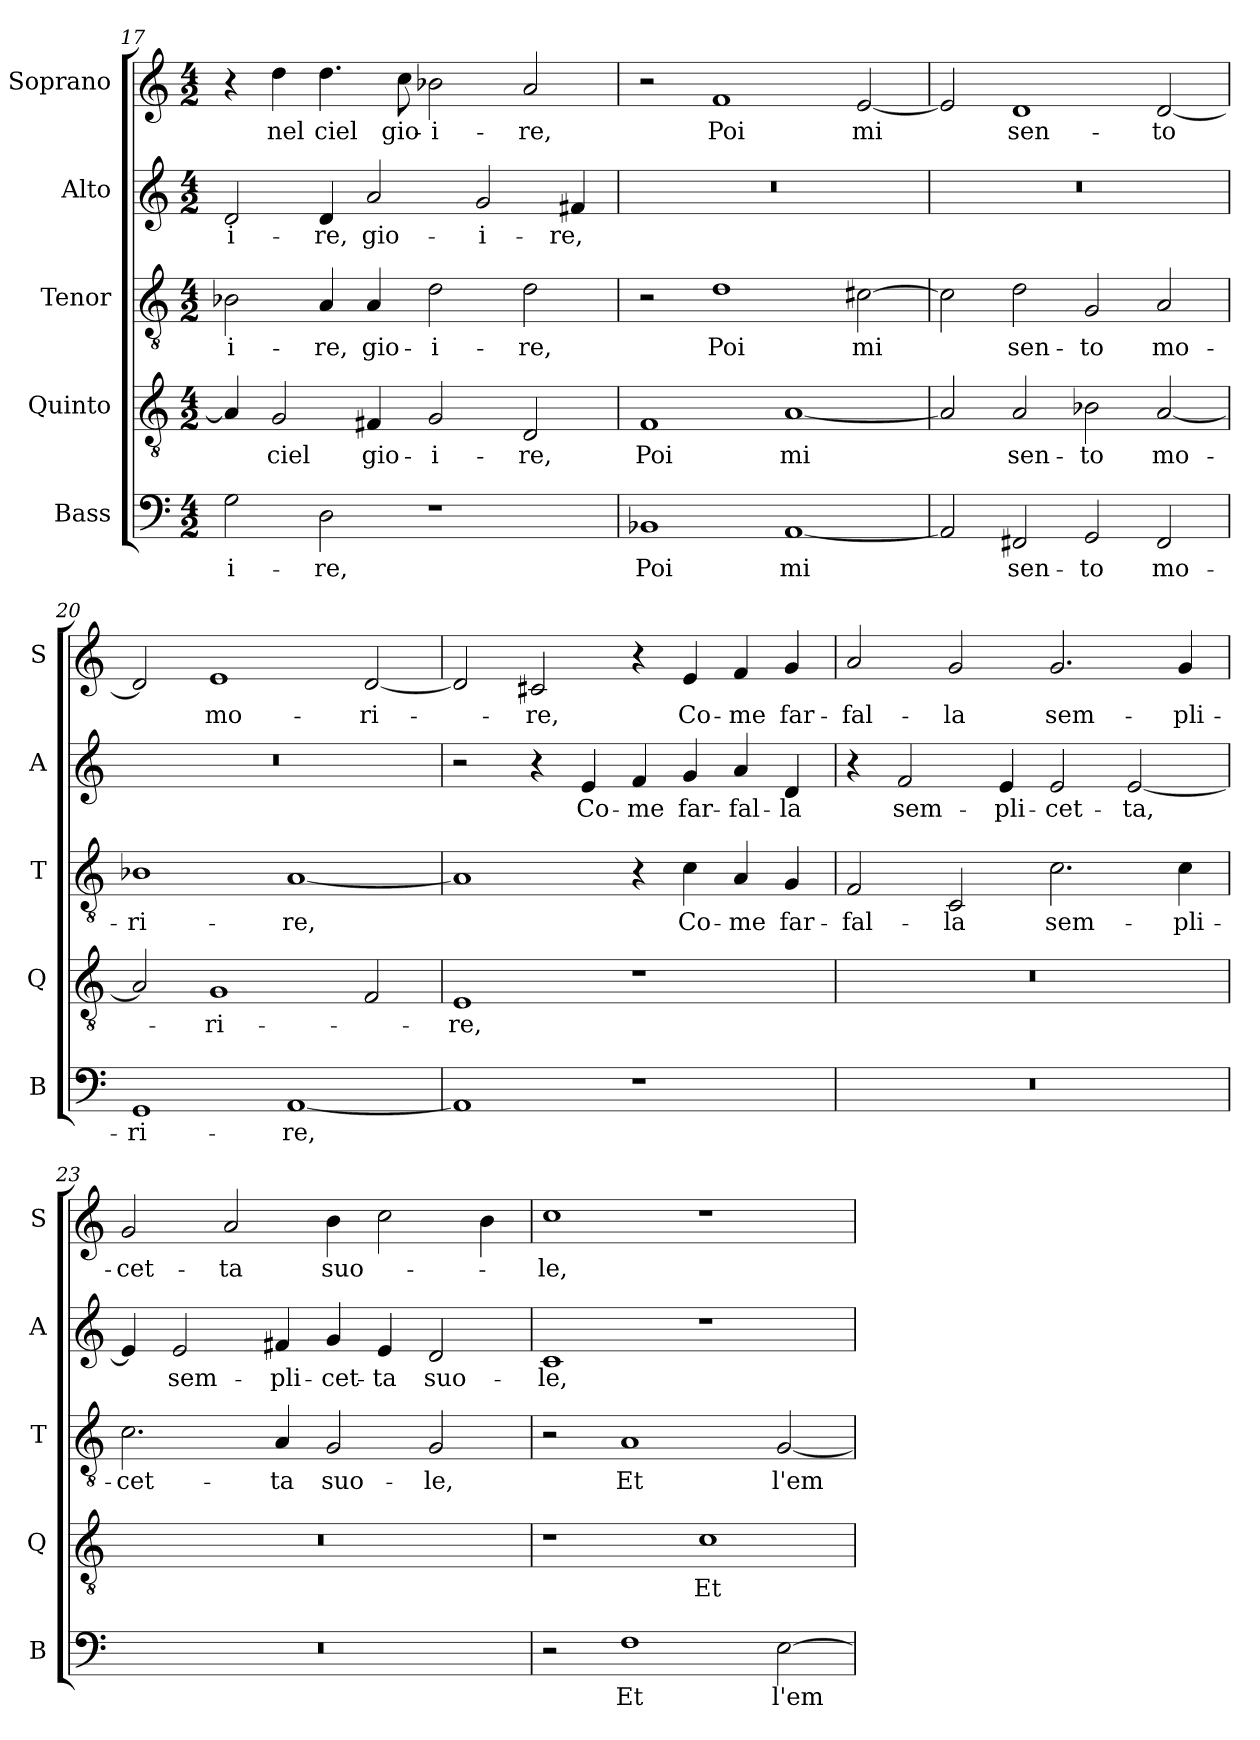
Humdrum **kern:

**kern	**text	**kern	**text	**kern	**text	**kern	**text	**kern	**text
*part5	*part5	*part4	*part4	*part3	*part3	*part2	*part2	*part1	*part1
*staff5	*staff5	*staff4	*staff4	*staff3	*staff3	*staff2	*staff2	*staff1	*staff1
*I"Bass	*	*I"Quinto	*	*I"Tenor	*	*I"Alto	*	*I"Soprano	*
*I'B	*	*I'Q	*	*I'T	*	*I'A	*	*I'S	*
!!LO:LB:g=z
*clefF4	*	*clefGv2	*	*clefGv2	*	*clefG2	*	*clefG2	*
*k[]	*	*k[]	*	*k[]	*	*k[]	*	*k[]	*
*C:	*	*C:	*	*C:	*	*C:	*	*C:	*
*M4/2	*	*M4/2	*	*M4/2	*	*M4/2	*	*M4/2	*
=17	=17	=17	=17	=17	=17	=17	=17	=17	=17
!	!LO:LY:b	!	!	!	!LO:LY:b	!	!LO:LY:b	!	!
2G\	-i-	4A/]	.	2B-X\	-i-	2d/	-i-	4r	.
!	!	!	!LO:LY:b	!	!	!	!	!	!LO:LY:b
.	.	2G/	ciel	.	.	.	.	4dd\	nel
!	!LO:LY:b	!	!	!	!LO:LY:b	!	!LO:LY:b	!	!LO:LY:b
2D\	-re,	.	.	4A/	-re,	4d/	-re,	4.dd\	ciel
!	!	!	!LO:LY:b	!	!LO:LY:b	!	!LO:LY:b	!	!
.	.	4F#X/	gio-	4A/	gio-	2a/	gio-	.	.
!	!	!	!	!	!	!	!	!	!LO:LY:b
.	.	.	.	.	.	.	.	8cc\	gio-
!	!	!	!LO:LY:b	!	!LO:LY:b	!	!	!	!LO:LY:b
1r	.	2G/	-i-	2d\	-i-	.	.	2b-X\	-i-
!	!	!	!	!	!	!	!LO:LY:b	!	!
.	.	.	.	.	.	2g/	-i-	.	.
!	!	!	!LO:LY:b	!	!LO:LY:b	!	!	!	!LO:LY:b
.	.	2D/	-re,	2d\	-re,	.	.	2a/	-re,
!	!	!	!	!	!	!	!LO:LY:b	!	!
.	.	.	.	.	.	4f#X/	-re,	.	.
=18	=18	=18	=18	=18	=18	=18	=18	=18	=18
!	!LO:LY:b	!	!LO:LY:b	!	!	!	!	!	!
1BB-X	Poi	1F	Poi	2r	.	0r	.	2r	.
!	!	!	!	!	!LO:LY:b	!	!	!	!LO:LY:b
.	.	.	.	1d	Poi	.	.	1f	Poi
!	!LO:LY:b	!	!LO:LY:b	!	!	!	!	!	!
[1AA	mi	[1A	mi	.	.	.	.	.	.
!	!	!	!	!	!LO:LY:b	!	!	!	!LO:LY:b
.	.	.	.	[2c#X\	mi	.	.	[2e/	mi
=19	=19	=19	=19	=19	=19	=19	=19	=19	=19
2AA/]	.	2A/]	.	2c#\]	.	0r	.	2e/]	.
!	!LO:LY:b	!	!LO:LY:b	!	!LO:LY:b	!	!	!	!LO:LY:b
2FF#X/	sen-	2A/	sen-	2d\	sen-	.	.	1d	sen-
!	!LO:LY:b	!	!LO:LY:b	!	!LO:LY:b	!	!	!	!
2GG/	-to	2B-X\	-to	2G/	-to	.	.	.	.
!	!LO:LY:b	!	!LO:LY:b	!	!LO:LY:b	!	!	!	!LO:LY:b
2FF#/	mo-	[2A/	mo-	2A/	mo-	.	.	[2d/	-to
=20	=20	=20	=20	=20	=20	=20	=20	=20	=20
!	!LO:LY:b	!	!	!	!LO:LY:b	!	!	!	!
1GG	-ri-	2A/]	.	1B-X	-ri-	0r	.	2d/]	.
!	!	!	!LO:LY:b	!	!	!	!	!	!LO:LY:b
.	.	1G	-ri-	.	.	.	.	1e	mo-
!	!LO:LY:b	!	!	!	!LO:LY:b	!	!	!	!
[1AA	-re,	.	.	[1A	-re,	.	.	.	.
!	!	!	!	!	!	!	!	!	!LO:LY:b
.	.	2F/	.	.	.	.	.	[2d/	-ri-
!!LO:PB:g=z
=21	=21	=21	=21	=21	=21	=21	=21	=21	=21
!	!	!	!LO:LY:b	!	!	!	!	!	!
1AA]	.	1E	-re,	1A]	.	2r	.	2d/]	.
!	!	!	!	!	!	!	!	!	!LO:LY:b
.	.	.	.	.	.	4r	.	2c#X/	-re,
!	!	!	!	!	!	!	!LO:LY:b	!	!
.	.	.	.	.	.	4e/	Co-	.	.
!	!	!	!	!	!	!	!LO:LY:b	!	!
1r	.	1r	.	4r	.	4f/	-me	4r	.
!	!	!	!	!	!LO:LY:b	!	!LO:LY:b	!	!LO:LY:b
.	.	.	.	4c\	Co-	4g/	far-	4e/	Co-
!	!	!	!	!	!LO:LY:b	!	!LO:LY:b	!	!LO:LY:b
.	.	.	.	4A/	-me	4a/	-fal-	4f/	-me
!	!	!	!	!	!LO:LY:b	!	!LO:LY:b	!	!LO:LY:b
.	.	.	.	4G/	far-	4d/	-la	4g/	far-
=22	=22	=22	=22	=22	=22	=22	=22	=22	=22
!	!	!	!	!	!LO:LY:b	!	!	!	!LO:LY:b
0r	.	0r	.	2F/	-fal-	4r	.	2a/	-fal-
!	!	!	!	!	!	!	!LO:LY:b	!	!
.	.	.	.	.	.	2f/	sem-	.	.
!	!	!	!	!	!LO:LY:b	!	!	!	!LO:LY:b
.	.	.	.	2C/	-la	.	.	2g/	-la
!	!	!	!	!	!	!	!LO:LY:b	!	!
.	.	.	.	.	.	4e/	-pli-	.	.
!	!	!	!	!	!LO:LY:b	!	!LO:LY:b	!	!LO:LY:b
.	.	.	.	2.c\	sem-	2e/	-cet-	2.g/	sem-
!	!	!	!	!	!	!	!LO:LY:b	!	!
.	.	.	.	.	.	[2e/	-ta,	.	.
!	!	!	!	!	!LO:LY:b	!	!	!	!LO:LY:b
.	.	.	.	4c\	-pli-	.	.	4g/	-pli-
=23	=23	=23	=23	=23	=23	=23	=23	=23	=23
!	!	!	!	!	!LO:LY:b	!	!	!	!LO:LY:b
0r	.	0r	.	2.c\	-cet-	4e/]	.	2g/	-cet-
!	!	!	!	!	!	!	!LO:LY:b	!	!
.	.	.	.	.	.	2e/	sem-	.	.
!	!	!	!	!	!	!	!	!	!LO:LY:b
.	.	.	.	.	.	.	.	2a/	-ta
!	!	!	!	!	!LO:LY:b	!	!LO:LY:b	!	!
.	.	.	.	4A/	-ta	4f#X/	-pli-	.	.
!	!	!	!	!	!LO:LY:b	!	!LO:LY:b	!	!LO:LY:b
.	.	.	.	2G/	suo-	4g/	-cet-	4b\	suo-
!	!	!	!	!	!	!	!LO:LY:b	!	!
.	.	.	.	.	.	4e/	-ta	2cc\	.
!	!	!	!	!	!LO:LY:b	!	!LO:LY:b	!	!
.	.	.	.	2G/	-le,	2d/	suo-	.	.
.	.	.	.	.	.	.	.	4b\	.
=24	=24	=24	=24	=24	=24	=24	=24	=24	=24
!	!	!	!	!	!	!	!LO:LY:b	!	!LO:LY:b
2r	.	1r	.	2r	.	1c	-le,	1cc	-le,
!	!LO:LY:b	!	!	!	!LO:LY:b	!	!	!	!
1F	Et	.	.	1A	Et	.	.	.	.
!	!	!	!LO:LY:b	!	!	!	!	!	!
.	.	1c	Et	.	.	1r	.	1r	.
!	!LO:LY:b	!	!	!	!LO:LY:b	!	!	!	!
[2E\	l'em-	.	.	[2G/	l'em-	.	.	.	.
=	=	=	=	=	=	=	=	=	=
*-	*-	*-	*-	*-	*-	*-	*-	*-	*-
